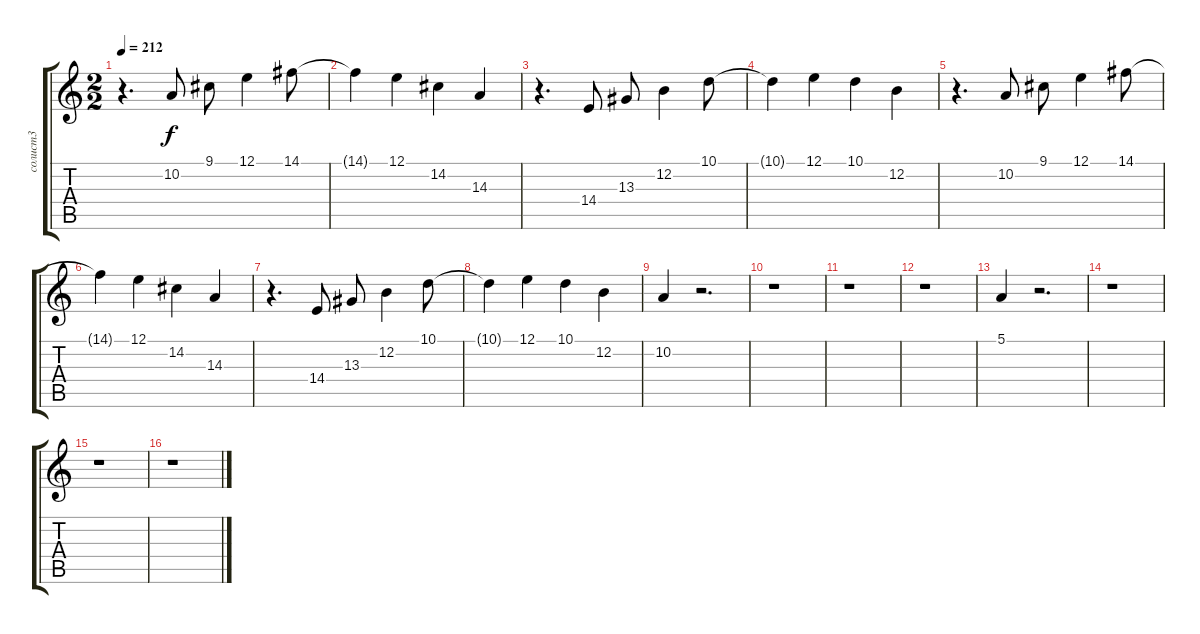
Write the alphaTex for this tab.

\track ("солист3" "солист3") {instrument acousticgrandpiano}
\staff {score tabs}
\tuning (E4 B3 G3 D3 A2 E2) {hide}
\ts (2 2)
\tempo 212
\clef g2
\ks c
r.4{d dy f instrument acousticgrandpiano} 10.2.8 9.1.8 12.1.4 14.1.8 |
14.1{t}.4 12.1.4 14.2.4 14.3.4 |
r.4{d} 14.4.8 13.3.8 12.2.4 10.1.8 |
10.1{t}.4 12.1.4 10.1.4 12.2.4 |
r.4{d} 10.2.8 9.1.8 12.1.4 14.1.8 |
14.1{t}.4 12.1.4 14.2.4 14.3.4 |
r.4{d} 14.4.8 13.3.8 12.2.4 10.1.8 |
10.1{t}.4 12.1.4 10.1.4 12.2.4 |
10.2.4 r.2{d} |
r.1 |
r.1 |
r.1 |
5.1.4 r.2{d} |
r.1 |
r.1 |
r.1
